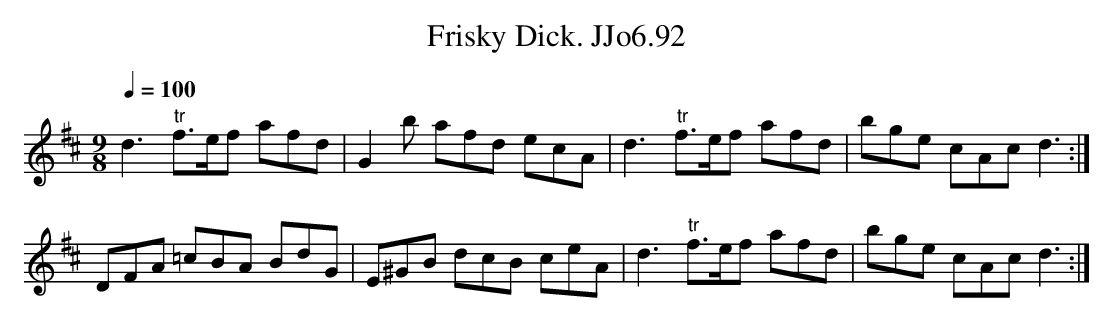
X:1
T:Frisky Dick. JJo6.92
M:9/8
L:1/8
Q:1/4=100
K:D
d3"tr"f>ef afd|G2b afd ecA|d3"tr"f>ef afd|bge cAcd3:|
DFA =cBA BdG|E^GB dcB ceA|d3"tr"f>ef afd|bge cAcd3:|
